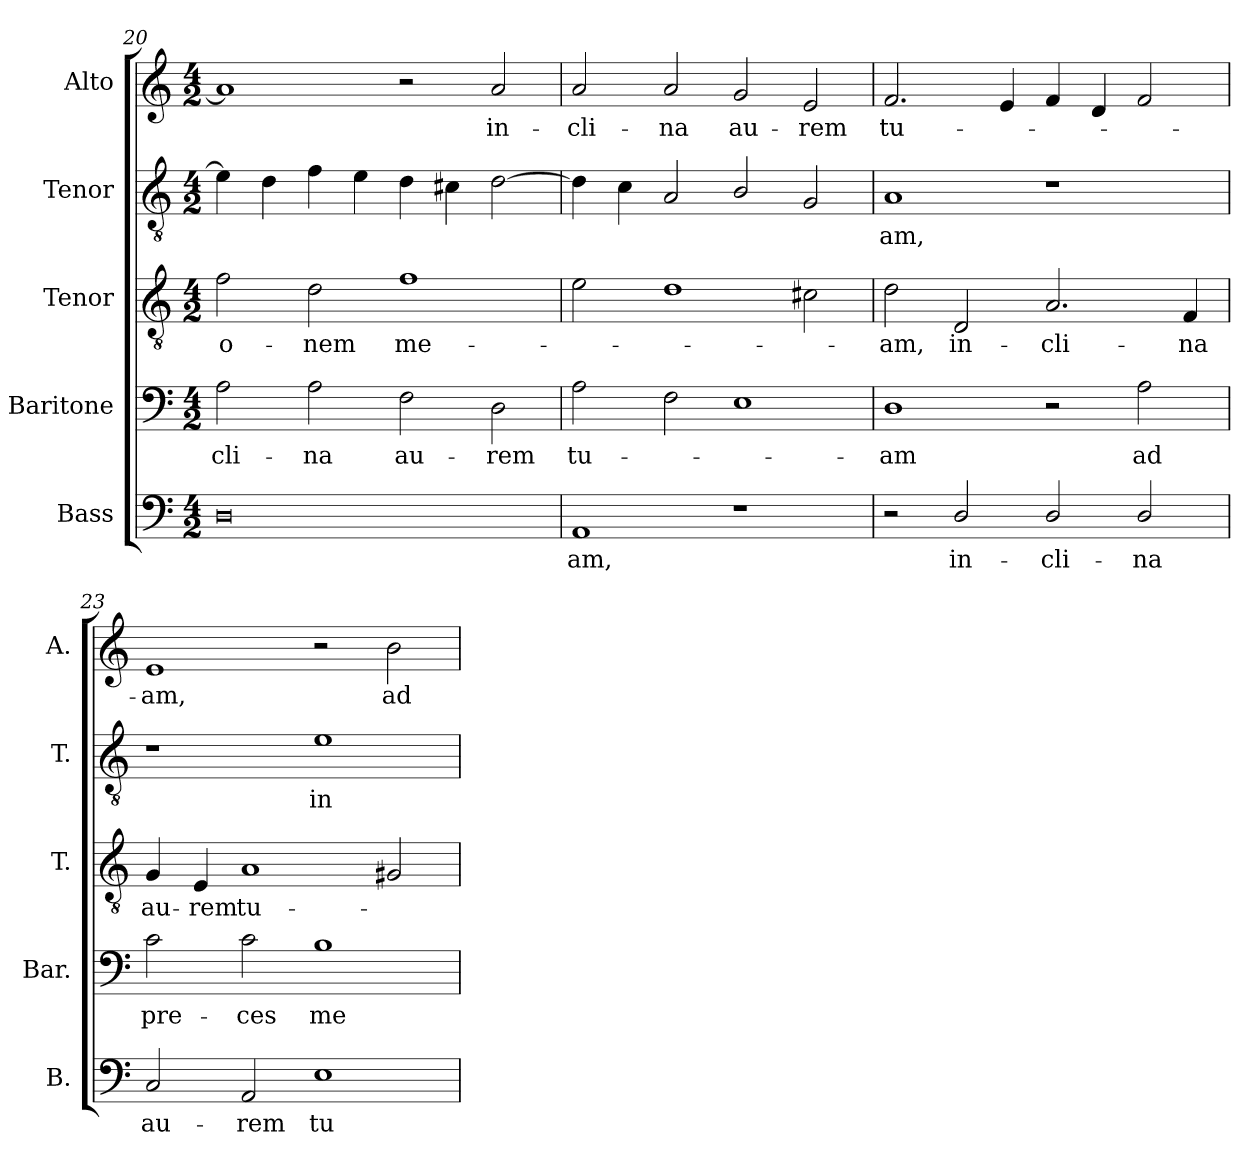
**kern	**text	**kern	**text	**kern	**text	**kern	**text	**kern	**text
*part5	*part5	*part4	*part4	*part3	*part3	*part2	*part2	*part1	*part1
*staff5	*staff5	*staff4	*staff4	*staff3	*staff3	*staff2	*staff2	*staff1	*staff1
*I"Bass	*	*I"Baritone	*	*I"Tenor	*	*I"Tenor	*	*I"Alto	*
*I'B.	*	*I'Bar.	*	*I'T.	*	*I'T.	*	*I'A.	*
!!LO:LB:g=z
*clefF4	*	*clefF4	*	*clefGv2	*	*clefGv2	*	*clefG2	*
*	*	*	*	*ITrd7c12	*	*ITrd7c12	*	*	*
*k[]	*	*k[]	*	*k[]	*	*k[]	*	*k[]	*
*C:	*	*C:	*	*C:	*	*C:	*	*C:	*
*M4/2	*	*M4/2	*	*M4/2	*	*M4/2	*	*M4/2	*
=20	=20	=20	=20	=20	=20	=20	=20	=20	=20
!	!	!	!LO:LY:b:color=#000000	!	!	!	!	!	!
!	!	!	!	!	!LO:LY:b:color=#000000	!	!	!	!
0Di	.	2Ai\	-cli-	2Fi\	-o-	4Ei\]	.	1ai]	.
.	.	.	.	.	.	4Di\	.	.	.
!	!	!	!LO:LY:b:color=#000000	!	!	!	!	!	!
!	!	!	!	!	!LO:LY:b:color=#000000	!	!	!	!
.	.	2Ai\	-na	2Di\	-nem	4Fi\	.	.	.
.	.	.	.	.	.	4Ei\	.	.	.
!	!	!	!LO:LY:b:color=#000000	!	!	!	!	!	!
!	!	!	!	!	!LO:LY:b:color=#000000	!	!	!	!
.	.	2Fi\	au-	1Fi	me-	4Di\	.	2r	.
.	.	.	.	.	.	4C#Xi\	.	.	.
!	!	!	!LO:LY:b:color=#000000	!	!	!	!	!	!
!	!	!	!	!	!	!	!	!	!LO:LY:b:color=#000000
.	.	2Di\	-rem	.	.	[2Di\	.	2ai/	in-
=21	=21	=21	=21	=21	=21	=21	=21	=21	=21
!	!LO:LY:b:color=#000000	!	!	!	!	!	!	!	!
!	!	!	!LO:LY:b:color=#000000	!	!	!	!	!	!
!	!	!	!	!	!	!	!	!	!LO:LY:b:color=#000000
1AAi	-am,	2Ai\	tu-	2Ei\	.	4Di\]	.	2ai/	-cli-
.	.	.	.	.	.	4Ci\	.	.	.
!	!	!	!	!	!	!	!	!	!LO:LY:b:color=#000000
.	.	2Fi\	.	1Di	.	2AAi/	.	2ai/	-na
!	!	!	!	!	!	!	!	!	!LO:LY:b:color=#000000
1r	.	1Ei	.	.	.	2BBi/	.	2gi/	au-
!	!	!	!	!	!	!	!	!	!LO:LY:b:color=#000000
.	.	.	.	2C#Xi\	.	2GGi/	.	2ei/	-rem
=22	=22	=22	=22	=22	=22	=22	=22	=22	=22
!	!	!	!LO:LY:b:color=#000000	!	!	!	!	!	!
!	!	!	!	!	!LO:LY:b:color=#000000	!	!	!	!
!	!	!	!	!	!	!	!LO:LY:b:color=#000000	!	!
!	!	!	!	!	!	!	!	!	!LO:LY:b:color=#000000
2r	.	1Di	-am	2Di\	-am,	1AAi	-am,	2.fi/	tu-
!	!LO:LY:b:color=#000000	!	!	!	!	!	!	!	!
!	!	!	!	!	!LO:LY:b:color=#000000	!	!	!	!
2Di/	in-	.	.	2DDi/	in-	.	.	.	.
.	.	.	.	.	.	.	.	4ei/	.
!	!LO:LY:b:color=#000000	!	!	!	!	!	!	!	!
!	!	!	!	!	!LO:LY:b:color=#000000	!	!	!	!
2Di/	-cli-	2r	.	2.AAi/	-cli-	1r	.	4fi/	.
.	.	.	.	.	.	.	.	4di/	.
!	!LO:LY:b:color=#000000	!	!	!	!	!	!	!	!
!	!	!	!LO:LY:b:color=#000000	!	!	!	!	!	!
2Di/	-na	2Ai\	ad	.	.	.	.	2fi/	.
!	!	!	!	!	!LO:LY:b:color=#000000	!	!	!	!
.	.	.	.	4FFi/	-na	.	.	.	.
=23	=23	=23	=23	=23	=23	=23	=23	=23	=23
!	!LO:LY:b:color=#000000	!	!	!	!	!	!	!	!
!	!	!	!LO:LY:b:color=#000000	!	!	!	!	!	!
!	!	!	!	!	!LO:LY:b:color=#000000	!	!	!	!
!	!	!	!	!	!	!	!	!	!LO:LY:b:color=#000000
2Ci/	au-	2ci\	pre-	4GGi/	au-	1r	.	1ei	-am,
!	!	!	!	!	!LO:LY:b:color=#000000	!	!	!	!
.	.	.	.	4EEi/	-rem	.	.	.	.
!	!LO:LY:b:color=#000000	!	!	!	!	!	!	!	!
!	!	!	!LO:LY:b:color=#000000	!	!	!	!	!	!
!	!	!	!	!	!LO:LY:b:color=#000000	!	!	!	!
2AAi/	-rem	2ci\	-ces	1AAi	tu-	.	.	.	.
!	!LO:LY:b:color=#000000	!	!	!	!	!	!	!	!
!	!	!	!LO:LY:b:color=#000000	!	!	!	!	!	!
!	!	!	!	!	!	!	!LO:LY:b:color=#000000	!	!
1Ei	tu-	1Bi	me-	.	.	1Ei	in-	2r	.
!	!	!	!	!	!	!	!	!	!LO:LY:b:color=#000000
.	.	.	.	2GG#Xi/	.	.	.	2bi\	ad
=	=	=	=	=	=	=	=	=	=
*-	*-	*-	*-	*-	*-	*-	*-	*-	*-
